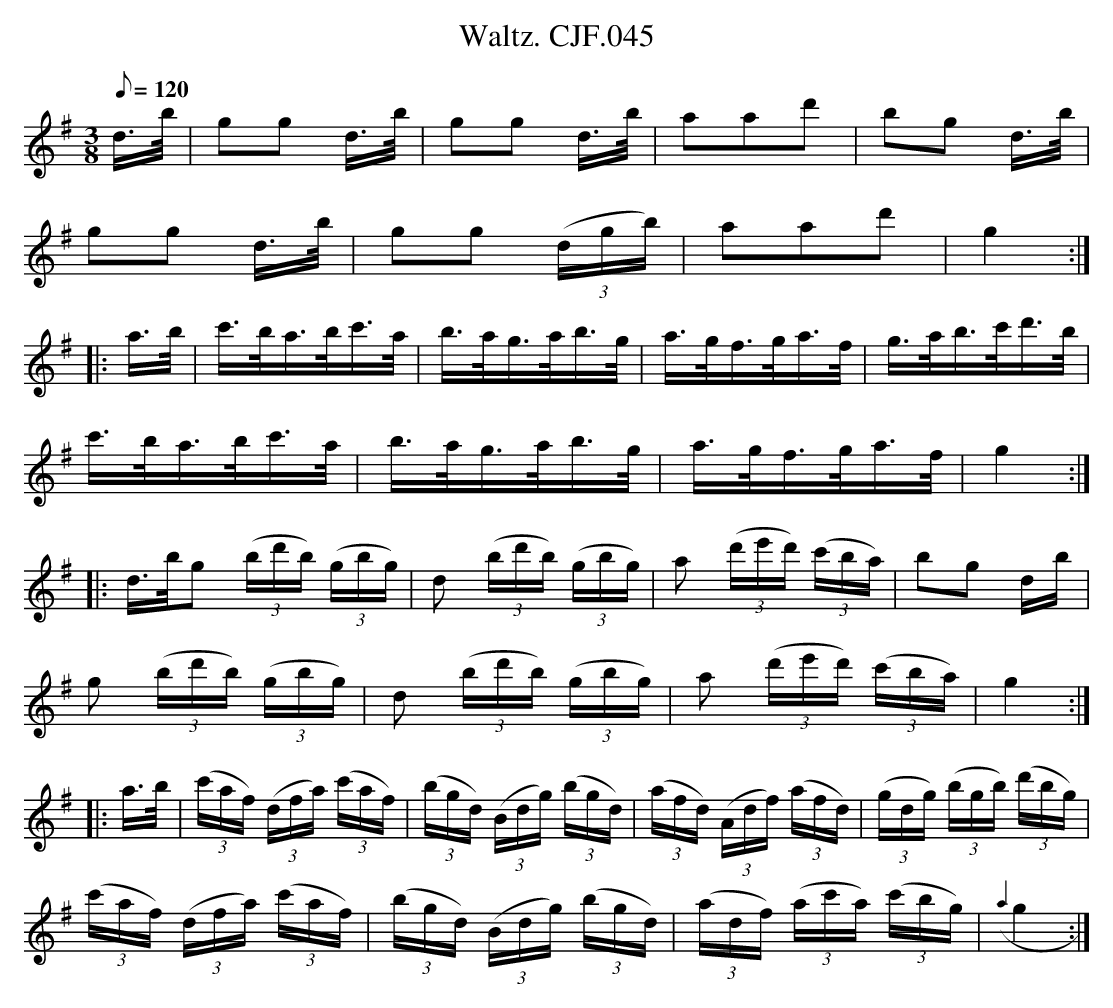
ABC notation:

X:1
T:Waltz. CJF.045
M:3/8
L:1/16
Q:1/8=120
K:G
d>b|g2g2 d>b|g2g2 d>b|a2a2d'2|b2g2 d>b|
g2g2 d>b|g2g2 ((3dgb)|a2a2d'2|g4:|
|:a>b|c'>ba>bc'>a|b>ag>ab>g|a>gf>ga>f|g>ab>c'd'>b|
c'>ba>bc'>a|b>ag>ab>g|a>gf>ga>f|g4:|
|:d>bg2 ((3bd'b) ((3gbg)|d2 ((3bd'b) ((3gbg)|\
a2 ((3d'e'd') ((3c'ba)|b2g2 db|
g2 ((3bd'b) ((3gbg)|d2 ((3bd'b) ((3gbg)|\
a2 ((3d'e'd') ((3c'ba)|g4:|
|:a>b|((3c'af) ((3dfa) ((3c'af)|((3bgd) ((3Bdg) ((3bgd)|\
((3afd) ((3Adf) ((3afd)|((3gdg) ((3bgb) ((3d'bg)|
((3c'af) ((3dfa) ((3c'af)|((3bgd) ((3Bdg) ((3bgd)|\
((3adf) ((3ac'a) ((3c'bg)|({a2}g4:|
